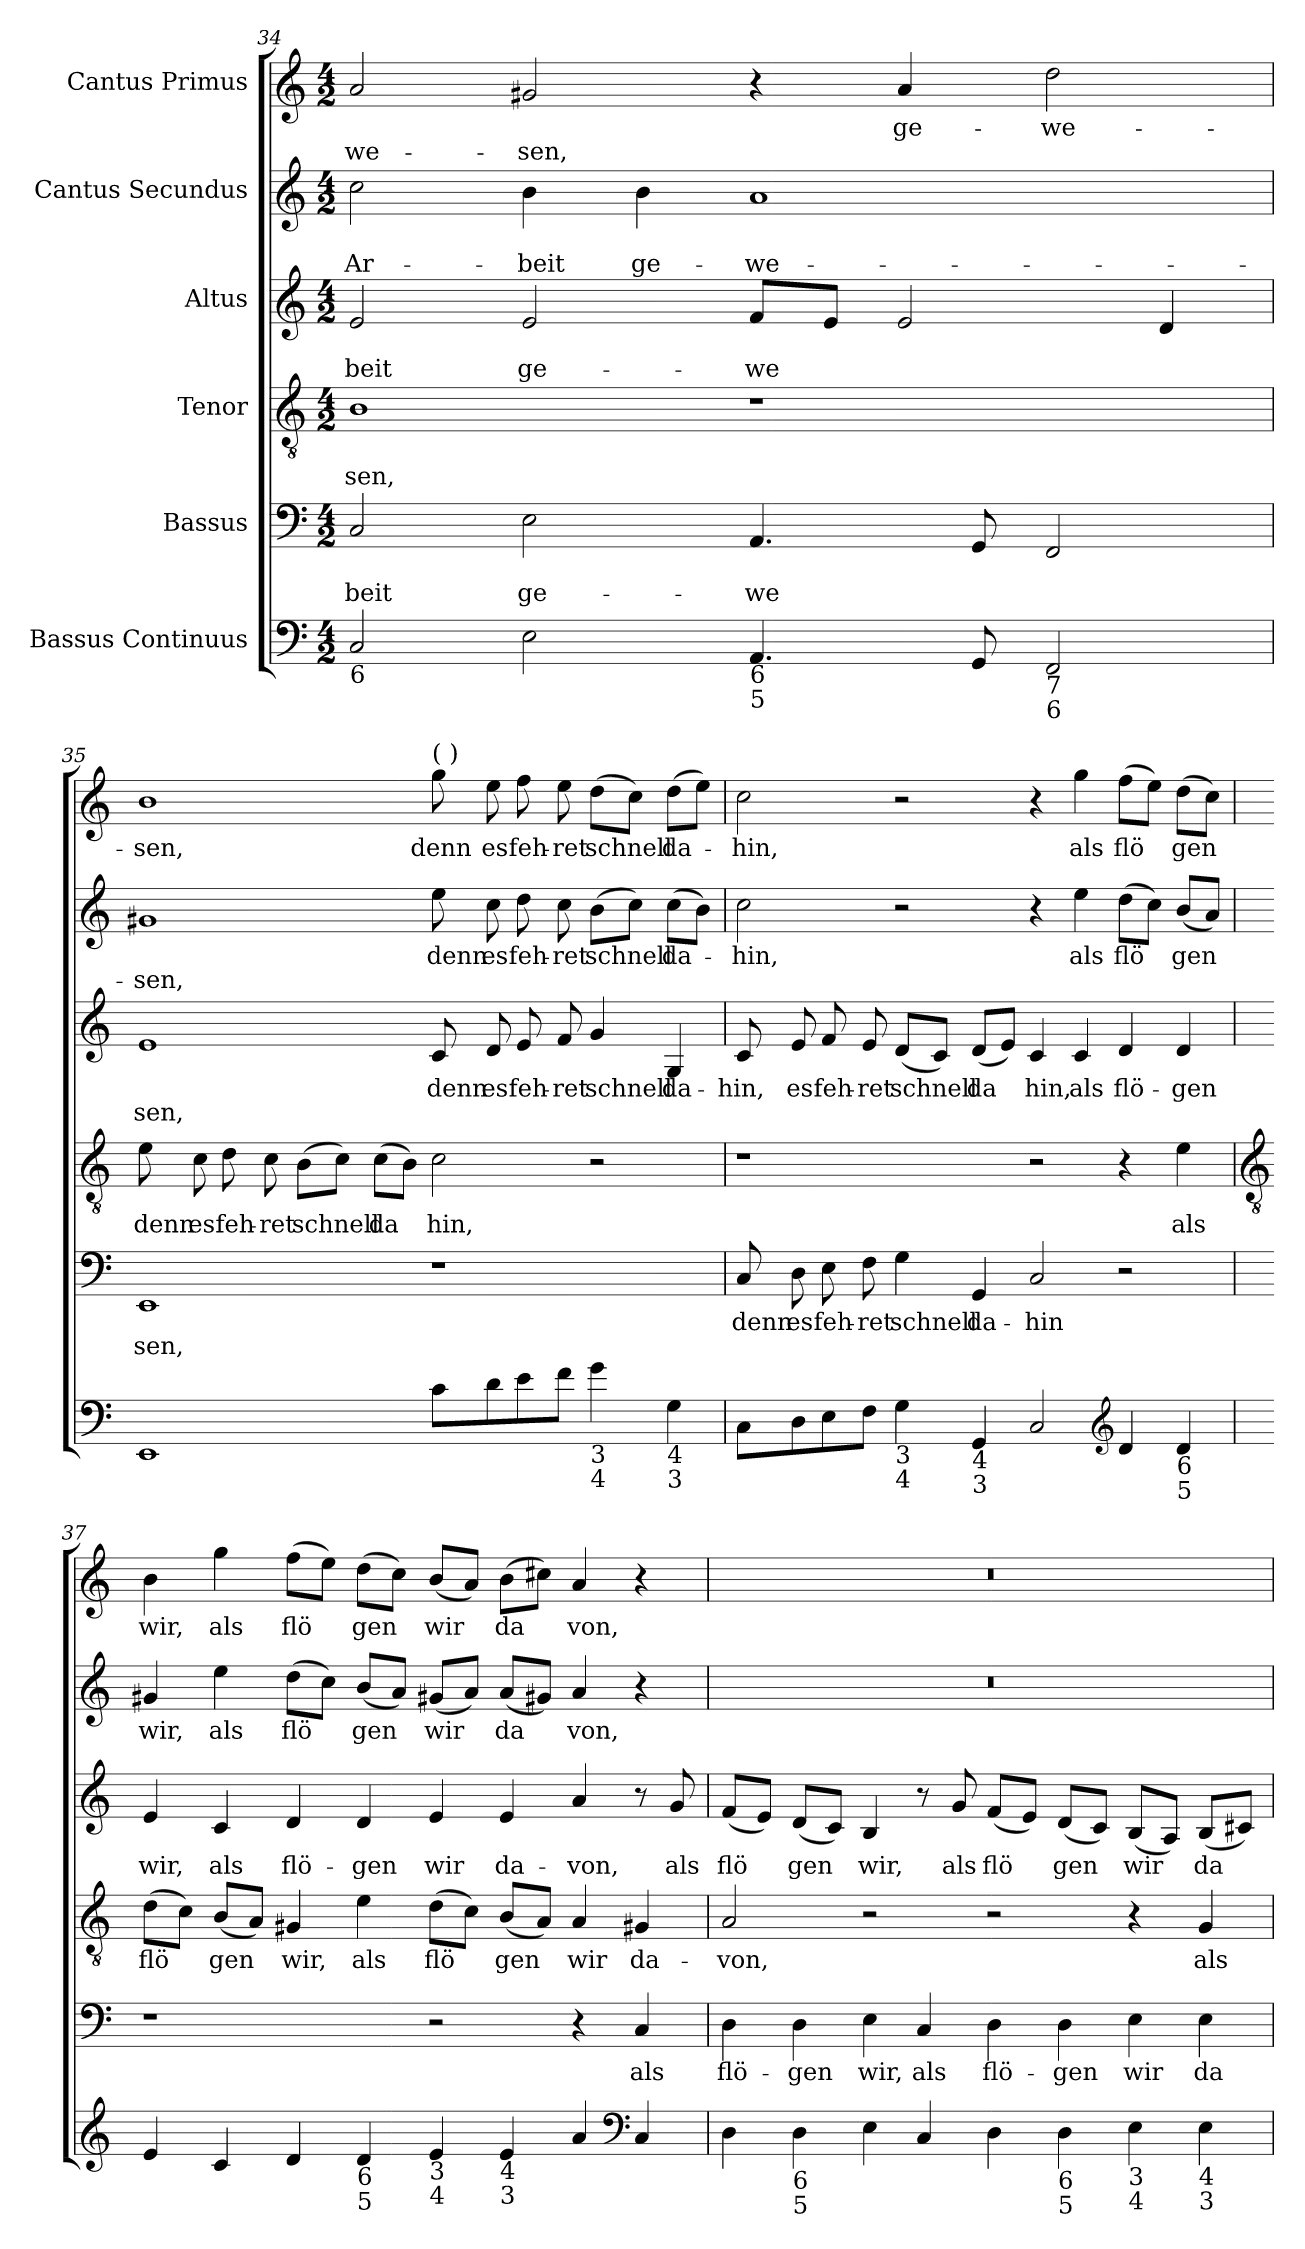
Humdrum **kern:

**kern	**kern	**text	**text	**kern	**text	**text	**kern	**text	**text	**kern	**text	**text	**kern	**text	**text
*part6	*part5	*part5	*part5	*part4	*part4	*part4	*part3	*part3	*part3	*part2	*part2	*part2	*part1	*part1	*part1
*staff6	*staff5	*staff5	*staff5	*staff4	*staff4	*staff4	*staff3	*staff3	*staff3	*staff2	*staff2	*staff2	*staff1	*staff1	*staff1
*I"Bassus Continuus	*I"Bassus	*	*	*I"Tenor	*	*	*I"Altus	*	*	*I"Cantus Secundus	*	*	*I"Cantus Primus	*	*
!!LO:LB:g=z
*clefF4	*clefF4	*	*	*clefGv2	*	*	*clefG2	*	*	*clefG2	*	*	*clefG2	*	*
*k[]	*k[]	*	*	*k[]	*	*	*k[]	*	*	*k[]	*	*	*k[]	*	*
*C:	*C:	*	*	*C:	*	*	*C:	*	*	*C:	*	*	*C:	*	*
*M4/2	*M4/2	*	*	*M4/2	*	*	*M4/2	*	*	*M4/2	*	*	*M4/2	*	*
=34	=34	=34	=34	=34	=34	=34	=34	=34	=34	=34	=34	=34	=34	=34	=34
!LO:TX:b:t=6	!	!	!	!	!	!	!	!	!	!	!	!	!	!	!
!	!	!	!LO:LY:b	!	!	!LO:LY:b	!	!	!LO:LY:b	!	!	!LO:LY:b	!	!	!LO:LY:b
2C	2C	.	-beit	1B	.	sen,	2e	.	-beit	2cc	.	Ar-	2a	.	-we-
!	!	!	!LO:LY:b	!	!	!	!	!	!LO:LY:b	!	!	!LO:LY:b	!	!	!LO:LY:b
2E	2E	.	ge-	.	.	.	2e	.	ge-	4b	.	-beit	2g#X	.	-sen,
!	!	!	!	!	!	!	!	!	!	!	!	!LO:LY:b	!	!	!
.	.	.	.	.	.	.	.	.	.	4b	.	ge-	.	.	.
!LO:TX:b:t=6	!	!	!	!	!	!	!	!	!	!	!	!	!	!	!
!LO:TX:b:t=5	!	!	!	!	!	!	!	!	!	!	!	!	!	!	!
!	!	!	!LO:LY:b	!	!	!	!	!	!LO:LY:b	!	!	!LO:LY:b	!	!	!
4.AA	4.AA	.	-we	1r	.	.	8fL	.	-we	1a	.	-we-	4r	.	.
.	.	.	.	.	.	.	8eJ	.	.	.	.	.	.	.	.
!	!	!	!	!	!	!	!	!	!	!	!	!	!	!LO:LY:b	!
.	.	.	.	.	.	.	2e	.	.	.	.	.	4a	ge-	.
8GG	8GG	.	.	.	.	.	.	.	.	.	.	.	.	.	.
!LO:TX:b:t=7	!	!	!	!	!	!	!	!	!	!	!	!	!	!	!
!LO:TX:b:t=6	!	!	!	!	!	!	!	!	!	!	!	!	!	!	!
!	!	!	!	!	!	!	!	!	!	!	!	!	!	!LO:LY:b	!
2FF	2FF	.	.	.	.	.	.	.	.	.	.	.	2dd	-we-	.
.	.	.	.	.	.	.	4d	.	.	.	.	.	.	.	.
!!LO:LB:g=z
=35	=35	=35	=35	=35	=35	=35	=35	=35	=35	=35	=35	=35	=35	=35	=35
!	!	!	!LO:LY:b	!	!LO:LY:b	!	!	!	!LO:LY:b	!	!	!LO:LY:b	!	!LO:LY:b	!
1EE	1EE	.	sen,	8e	denn	.	1e	.	sen,	1g#X	.	-sen,	1b	-sen,	.
!	!	!	!	!	!LO:LY:b	!	!	!	!	!	!	!	!	!	!
.	.	.	.	8c	es	.	.	.	.	.	.	.	.	.	.
!	!	!	!	!	!LO:LY:b	!	!	!	!	!	!	!	!	!	!
.	.	.	.	8d	feh-	.	.	.	.	.	.	.	.	.	.
!	!	!	!	!	!LO:LY:b	!	!	!	!	!	!	!	!	!	!
.	.	.	.	8c	-ret	.	.	.	.	.	.	.	.	.	.
!	!	!	!	!	!LO:LY:b	!	!	!	!	!	!	!	!	!	!
.	.	.	.	(>8BL	schnell	.	.	.	.	.	.	.	.	.	.
.	.	.	.	8cJ)	.	.	.	.	.	.	.	.	.	.	.
!	!	!	!	!	!LO:LY:b	!	!	!	!	!	!	!	!	!	!
.	.	.	.	(>8cL	da	.	.	.	.	.	.	.	.	.	.
.	.	.	.	8BJ)	.	.	.	.	.	.	.	.	.	.	.
!	!	!	!	!	!	!	!	!	!	!	!	!	!LO:TX:a:t=(  )	!	!
!	!	!	!	!	!LO:LY:b	!	!	!LO:LY:b	!	!	!LO:LY:b	!	!	!LO:LY:b	!
8cL	1r	.	.	2c	hin,	.	8c	denn	.	8ee	denn	.	8gg	denn	.
!	!	!	!	!	!	!	!	!LO:LY:b	!	!	!LO:LY:b	!	!	!LO:LY:b	!
8d	.	.	.	.	.	.	8d	es	.	8cc	es	.	8ee	es	.
!	!	!	!	!	!	!	!	!LO:LY:b	!	!	!LO:LY:b	!	!	!LO:LY:b	!
8e	.	.	.	.	.	.	8e	feh-	.	8dd	feh-	.	8ff	feh-	.
!	!	!	!	!	!	!	!	!LO:LY:b	!	!	!LO:LY:b	!	!	!LO:LY:b	!
8fJ	.	.	.	.	.	.	8f	-ret	.	8cc	-ret	.	8ee	-ret	.
!LO:TX:b:t=3	!	!	!	!	!	!	!	!	!	!	!	!	!	!	!
!LO:TX:b:t=4	!	!	!	!	!	!	!	!	!	!	!	!	!	!	!
!	!	!	!	!	!	!	!	!LO:LY:b	!	!	!LO:LY:b	!	!	!LO:LY:b	!
4g	.	.	.	2r	.	.	4g	schnell	.	(>8bL	schnell	.	(>8ddL	schnell	.
.	.	.	.	.	.	.	.	.	.	8ccJ)	.	.	8ccJ)	.	.
!LO:TX:b:t=4	!	!	!	!	!	!	!	!	!	!	!	!	!	!	!
!LO:TX:b:t=3	!	!	!	!	!	!	!	!	!	!	!	!	!	!	!
!	!	!	!	!	!	!	!	!LO:LY:b	!	!	!LO:LY:b	!	!	!LO:LY:b	!
4G	.	.	.	.	.	.	4G	da-	.	(>8ccL	da-	.	(>8ddL	da-	.
.	.	.	.	.	.	.	.	.	.	8bJ)	.	.	8eeJ)	.	.
=36	=36	=36	=36	=36	=36	=36	=36	=36	=36	=36	=36	=36	=36	=36	=36
!	!	!LO:LY:b	!	!	!	!	!	!LO:LY:b	!	!	!LO:LY:b	!	!	!LO:LY:b	!
8CL	8C	denn	.	1r	.	.	8c	-hin,	.	2cc	-hin,	.	2cc	-hin,	.
!	!	!LO:LY:b	!	!	!	!	!	!LO:LY:b	!	!	!	!	!	!	!
8D	8D	es	.	.	.	.	8e	es	.	.	.	.	.	.	.
!	!	!LO:LY:b	!	!	!	!	!	!LO:LY:b	!	!	!	!	!	!	!
8E	8E	feh-	.	.	.	.	8f	feh-	.	.	.	.	.	.	.
!	!	!LO:LY:b	!	!	!	!	!	!LO:LY:b	!	!	!	!	!	!	!
8FJ	8F	-ret	.	.	.	.	8e	-ret	.	.	.	.	.	.	.
!LO:TX:b:t=3	!	!	!	!	!	!	!	!	!	!	!	!	!	!	!
!LO:TX:b:t=4	!	!	!	!	!	!	!	!	!	!	!	!	!	!	!
!	!	!LO:LY:b	!	!	!	!	!	!LO:LY:b	!	!	!	!	!	!	!
4G	4G	schnell	.	.	.	.	(<8dL	schnell	.	2r	.	.	2r	.	.
.	.	.	.	.	.	.	8cJ)	.	.	.	.	.	.	.	.
!LO:TX:b:t=4	!	!	!	!	!	!	!	!	!	!	!	!	!	!	!
!LO:TX:b:t=3	!	!	!	!	!	!	!	!	!	!	!	!	!	!	!
!	!	!LO:LY:b	!	!	!	!	!	!LO:LY:b	!	!	!	!	!	!	!
4GG	4GG	da-	.	.	.	.	(<8dL	da	.	.	.	.	.	.	.
.	.	.	.	.	.	.	8eJ)	.	.	.	.	.	.	.	.
!	!	!LO:LY:b	!	!	!	!	!	!LO:LY:b	!	!	!	!	!	!	!
2C	2C	-hin	.	2r	.	.	4c	hin,	.	4r	.	.	4r	.	.
!	!	!	!	!	!	!	!	!LO:LY:b	!	!	!LO:LY:b	!	!	!LO:LY:b	!
.	.	.	.	.	.	.	4c	als	.	4ee	als	.	4gg	als	.
*clefG2	*	*	*	*	*	*	*	*	*	*	*	*	*	*	*
!	!	!	!	!	!	!	!	!LO:LY:b	!	!	!LO:LY:b	!	!	!LO:LY:b	!
4d	2r	.	.	4r	.	.	4d	flö-	.	(>8ddL	flö	.	(>8ffL	flö	.
.	.	.	.	.	.	.	.	.	.	8ccJ)	.	.	8eeJ)	.	.
!LO:TX:b:t=6	!	!	!	!	!	!	!	!	!	!	!	!	!	!	!
!LO:TX:b:t=5	!	!	!	!	!	!	!	!	!	!	!	!	!	!	!
!	!	!	!	!	!LO:LY:b	!	!	!LO:LY:b	!	!	!LO:LY:b	!	!	!LO:LY:b	!
4d	.	.	.	4e	als	.	4d	-gen	.	(<8bL	gen	.	(>8ddL	gen	.
.	.	.	.	.	.	.	.	.	.	8aJ)	.	.	8ccJ)	.	.
!!LO:LB:g=z
=37	=37	=37	=37	=37	=37	=37	=37	=37	=37	=37	=37	=37	=37	=37	=37
*	*	*	*	*clefGv2	*	*	*	*	*	*	*	*	*	*	*
!	!	!	!	!	!LO:LY:b	!	!	!LO:LY:b	!	!	!LO:LY:b	!	!	!LO:LY:b	!
4e	1r	.	.	(>8dL	flö	.	4e	wir,	.	4g#X	wir,	.	4b	wir,	.
.	.	.	.	8cJ)	.	.	.	.	.	.	.	.	.	.	.
!	!	!	!	!	!LO:LY:b	!	!	!LO:LY:b	!	!	!LO:LY:b	!	!	!LO:LY:b	!
4c	.	.	.	(<8BL	gen	.	4c	als	.	4ee	als	.	4gg	als	.
.	.	.	.	8AJ)	.	.	.	.	.	.	.	.	.	.	.
!	!	!	!	!	!LO:LY:b	!	!	!LO:LY:b	!	!	!LO:LY:b	!	!	!LO:LY:b	!
4d	.	.	.	4G#X	wir,	.	4d	flö-	.	(>8ddL	flö	.	(>8ffL	flö	.
.	.	.	.	.	.	.	.	.	.	8ccJ)	.	.	8eeJ)	.	.
!LO:TX:b:t=6	!	!	!	!	!	!	!	!	!	!	!	!	!	!	!
!LO:TX:b:t=5	!	!	!	!	!	!	!	!	!	!	!	!	!	!	!
!	!	!	!	!	!LO:LY:b	!	!	!LO:LY:b	!	!	!LO:LY:b	!	!	!LO:LY:b	!
4d	.	.	.	4e	als	.	4d	-gen	.	(<8bL	gen	.	(>8ddL	gen	.
.	.	.	.	.	.	.	.	.	.	8aJ)	.	.	8ccJ)	.	.
!LO:TX:b:t=3	!	!	!	!	!	!	!	!	!	!	!	!	!	!	!
!LO:TX:b:t=4	!	!	!	!	!	!	!	!	!	!	!	!	!	!	!
!	!	!	!	!	!LO:LY:b	!	!	!LO:LY:b	!	!	!LO:LY:b	!	!	!LO:LY:b	!
4e	2r	.	.	(>8dL	flö	.	4e	wir	.	(<8g#XL	wir	.	(<8bL	wir	.
.	.	.	.	8cJ)	.	.	.	.	.	8aJ)	.	.	8aJ)	.	.
!LO:TX:b:t=4	!	!	!	!	!	!	!	!	!	!	!	!	!	!	!
!LO:TX:b:t=3	!	!	!	!	!	!	!	!	!	!	!	!	!	!	!
!	!	!	!	!	!LO:LY:b	!	!	!LO:LY:b	!	!	!LO:LY:b	!	!	!LO:LY:b	!
4e	.	.	.	(<8BL	gen	.	4e	da-	.	(<8aL	da	.	(>8bL	da	.
.	.	.	.	8AJ)	.	.	.	.	.	8g#XJ)	.	.	8cc#XJ)	.	.
!	!	!	!	!	!LO:LY:b	!	!	!LO:LY:b	!	!	!LO:LY:b	!	!	!LO:LY:b	!
4a	4r	.	.	4A	wir	.	4a	-von,	.	4a	von,	.	4a	von,	.
*clefF4	*	*	*	*	*	*	*	*	*	*	*	*	*	*	*
!	!	!LO:LY:b	!	!	!LO:LY:b	!	!	!	!	!	!	!	!	!	!
4C	4C	als	.	4G#X	da-	.	8r	.	.	4r	.	.	4r	.	.
!	!	!	!	!	!	!	!	!LO:LY:b	!	!	!	!	!	!	!
.	.	.	.	.	.	.	8g	als	.	.	.	.	.	.	.
!!LO:LB:g=z
=38	=38	=38	=38	=38	=38	=38	=38	=38	=38	=38	=38	=38	=38	=38	=38
!	!	!LO:LY:b	!	!	!LO:LY:b	!	!	!LO:LY:b	!	!	!	!	!	!	!
4D	4D	flö-	.	2A	-von,	.	(<8fL	flö	.	0r	.	.	0r	.	.
.	.	.	.	.	.	.	8eJ)	.	.	.	.	.	.	.	.
!LO:TX:b:t=6	!	!	!	!	!	!	!	!	!	!	!	!	!	!	!
!LO:TX:b:t=5	!	!	!	!	!	!	!	!	!	!	!	!	!	!	!
!	!	!LO:LY:b	!	!	!	!	!	!LO:LY:b	!	!	!	!	!	!	!
4D	4D	-gen	.	.	.	.	(<8dL	gen	.	.	.	.	.	.	.
.	.	.	.	.	.	.	8cJ)	.	.	.	.	.	.	.	.
!	!	!LO:LY:b	!	!	!	!	!	!LO:LY:b	!	!	!	!	!	!	!
4E	4E	wir,	.	2r	.	.	4B	wir,	.	.	.	.	.	.	.
!	!	!LO:LY:b	!	!	!	!	!	!	!	!	!	!	!	!	!
4C	4C	als	.	.	.	.	8r	.	.	.	.	.	.	.	.
!	!	!	!	!	!	!	!	!LO:LY:b	!	!	!	!	!	!	!
.	.	.	.	.	.	.	8g	als	.	.	.	.	.	.	.
!	!	!LO:LY:b	!	!	!	!	!	!LO:LY:b	!	!	!	!	!	!	!
4D	4D	flö-	.	2r	.	.	(<8fL	flö	.	.	.	.	.	.	.
.	.	.	.	.	.	.	8eJ)	.	.	.	.	.	.	.	.
!LO:TX:b:t=6	!	!	!	!	!	!	!	!	!	!	!	!	!	!	!
!LO:TX:b:t=5	!	!	!	!	!	!	!	!	!	!	!	!	!	!	!
!	!	!LO:LY:b	!	!	!	!	!	!LO:LY:b	!	!	!	!	!	!	!
4D	4D	-gen	.	.	.	.	(<8dL	gen	.	.	.	.	.	.	.
.	.	.	.	.	.	.	8cJ)	.	.	.	.	.	.	.	.
!LO:TX:b:t=3	!	!	!	!	!	!	!	!	!	!	!	!	!	!	!
!LO:TX:b:t=4	!	!	!	!	!	!	!	!	!	!	!	!	!	!	!
!	!	!LO:LY:b	!	!	!	!	!	!LO:LY:b	!	!	!	!	!	!	!
4E	4E	wir	.	4r	.	.	(<8BL	wir	.	.	.	.	.	.	.
.	.	.	.	.	.	.	8AJ)	.	.	.	.	.	.	.	.
!LO:TX:b:t=4	!	!	!	!	!	!	!	!	!	!	!	!	!	!	!
!LO:TX:b:t=3	!	!	!	!	!	!	!	!	!	!	!	!	!	!	!
!	!	!LO:LY:b	!	!	!LO:LY:b	!	!	!LO:LY:b	!	!	!	!	!	!	!
4E	4E	da-	.	4G	als	.	(<8BL	da	.	.	.	.	.	.	.
.	.	.	.	.	.	.	8c#XJ)	.	.	.	.	.	.	.	.
=	=	=	=	=	=	=	=	=	=	=	=	=	=	=	=
*-	*-	*-	*-	*-	*-	*-	*-	*-	*-	*-	*-	*-	*-	*-	*-
